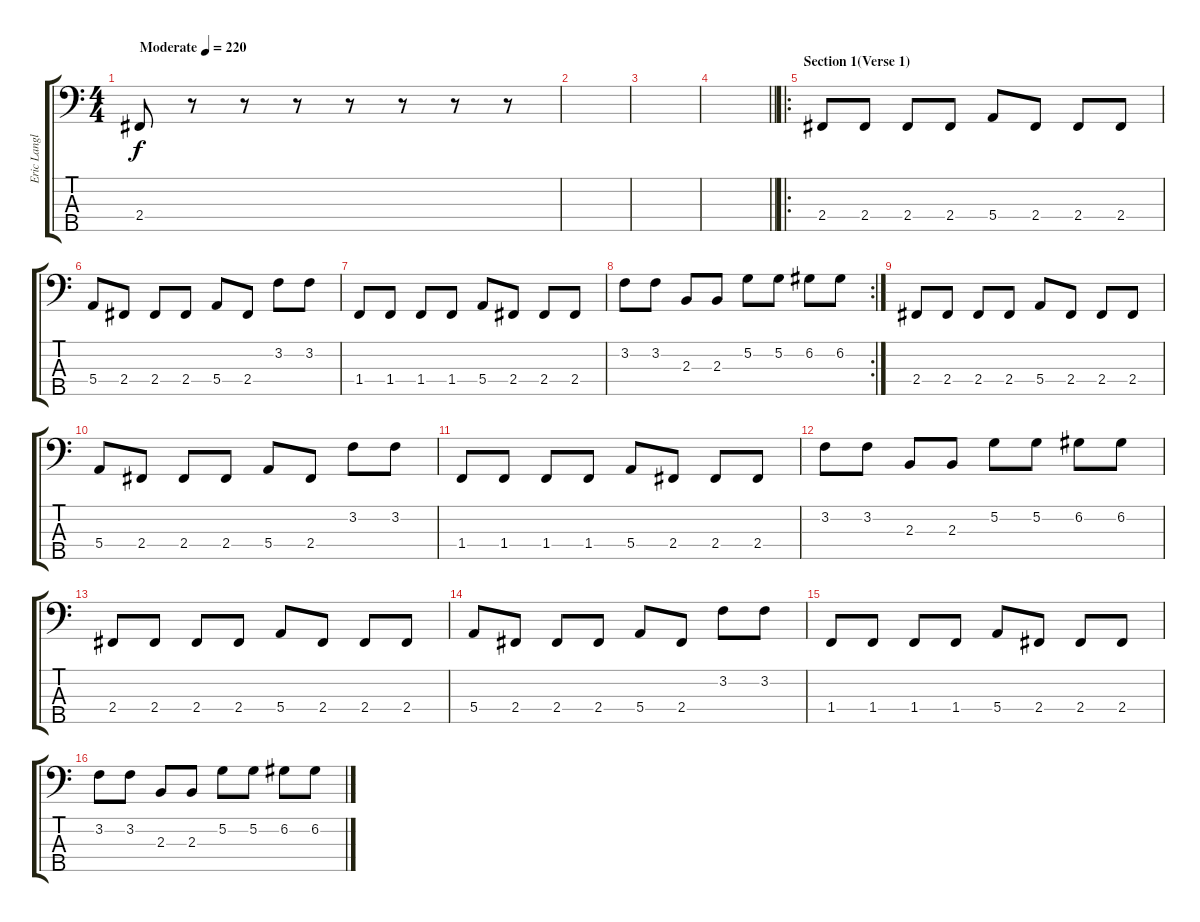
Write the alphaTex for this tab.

\track ("Eric Langlois" "Eric Langl") {instrument electricbassfinger}
\staff {score tabs}
\tuning (G2 D2 A1 E1 B0) {hide}
\ts (4 4)
\tempo (220 "Moderate")
\clef f4
\ks c
2.4.8{dy f instrument electricbassfinger} r.8 r.8 r.8 r.8 r.8 r.8 r.8 |
|
|
\barLineRight lightlight
|
\ro
\section ("" "Section 1(Verse 1)")
2.4.8 2.4.8 2.4.8 2.4.8 5.4.8 2.4.8 2.4.8 2.4.8 |
5.4.8 2.4.8 2.4.8 2.4.8 5.4.8 2.4.8 3.2.8 3.2.8 |
1.4.8 1.4.8 1.4.8 1.4.8 5.4.8 2.4.8 2.4.8 2.4.8 |
\rc 2
3.2.8 3.2.8 2.3.8 2.3.8 5.2.8 5.2.8 6.2.8 6.2.8 |
2.4.8 2.4.8 2.4.8 2.4.8 5.4.8 2.4.8 2.4.8 2.4.8 |
5.4.8 2.4.8 2.4.8 2.4.8 5.4.8 2.4.8 3.2.8 3.2.8 |
1.4.8 1.4.8 1.4.8 1.4.8 5.4.8 2.4.8 2.4.8 2.4.8 |
3.2.8 3.2.8 2.3.8 2.3.8 5.2.8 5.2.8 6.2.8 6.2.8 |
2.4.8 2.4.8 2.4.8 2.4.8 5.4.8 2.4.8 2.4.8 2.4.8 |
5.4.8 2.4.8 2.4.8 2.4.8 5.4.8 2.4.8 3.2.8 3.2.8 |
1.4.8 1.4.8 1.4.8 1.4.8 5.4.8 2.4.8 2.4.8 2.4.8 |
3.2.8 3.2.8 2.3.8 2.3.8 5.2.8 5.2.8 6.2.8 6.2.8
